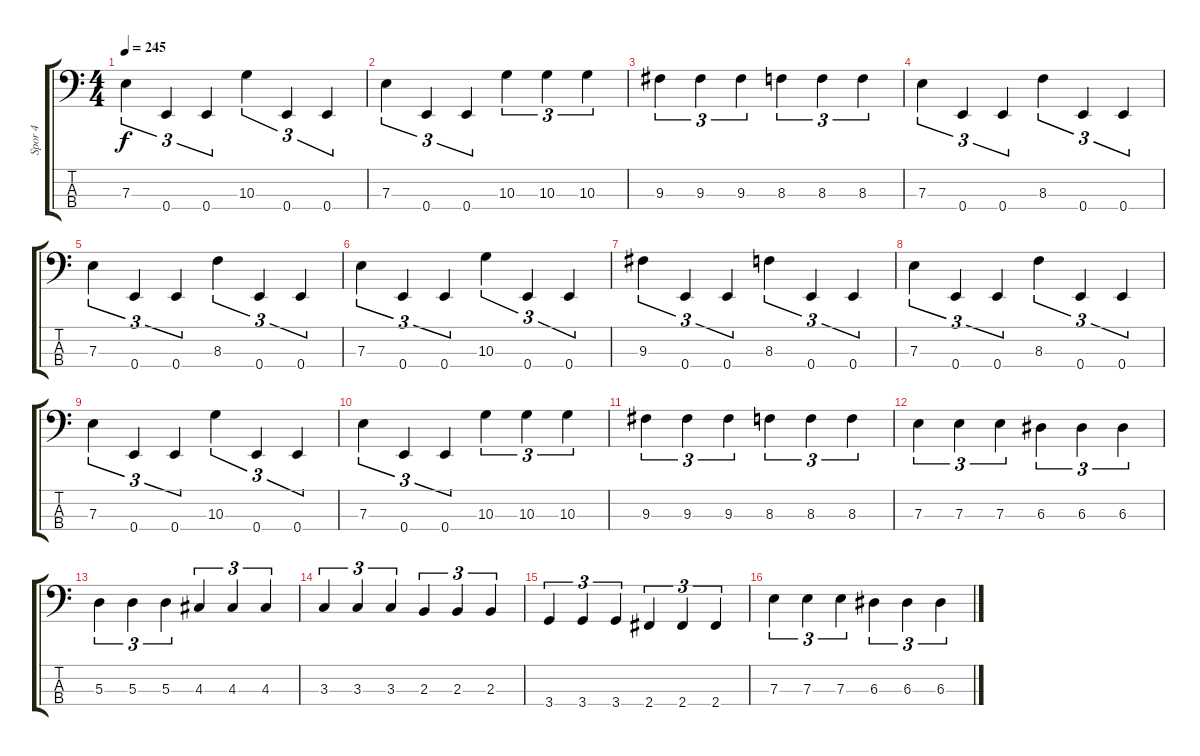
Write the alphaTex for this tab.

\track ("Spor 4" "Spor 4") {instrument electricbasspick}
\staff {score tabs}
\tuning (G2 D2 A1 E1) {hide}
\ts (4 4)
\tempo 245
\clef f4
\ks c
7.3.4{tu (3 2) dy f} 0.4.4{tu (3 2)} 0.4.4{tu (3 2)} 10.3.4{tu (3 2)} 0.4.4{tu (3 2)} 0.4.4{tu (3 2)} |
7.3.4{tu (3 2)} 0.4.4{tu (3 2)} 0.4.4{tu (3 2)} 10.3.4{tu (3 2)} 10.3.4{tu (3 2)} 10.3.4{tu (3 2)} |
9.3.4{tu (3 2)} 9.3.4{tu (3 2)} 9.3.4{tu (3 2)} 8.3.4{tu (3 2)} 8.3.4{tu (3 2)} 8.3.4{tu (3 2)} |
7.3.4{tu (3 2)} 0.4.4{tu (3 2)} 0.4.4{tu (3 2)} 8.3.4{tu (3 2)} 0.4.4{tu (3 2)} 0.4.4{tu (3 2)} |
7.3.4{tu (3 2)} 0.4.4{tu (3 2)} 0.4.4{tu (3 2)} 8.3.4{tu (3 2)} 0.4.4{tu (3 2)} 0.4.4{tu (3 2)} |
7.3.4{tu (3 2)} 0.4.4{tu (3 2)} 0.4.4{tu (3 2)} 10.3.4{tu (3 2)} 0.4.4{tu (3 2)} 0.4.4{tu (3 2)} |
9.3.4{tu (3 2)} 0.4.4{tu (3 2)} 0.4.4{tu (3 2)} 8.3.4{tu (3 2)} 0.4.4{tu (3 2)} 0.4.4{tu (3 2)} |
7.3.4{tu (3 2)} 0.4.4{tu (3 2)} 0.4.4{tu (3 2)} 8.3.4{tu (3 2)} 0.4.4{tu (3 2)} 0.4.4{tu (3 2)} |
7.3.4{tu (3 2)} 0.4.4{tu (3 2)} 0.4.4{tu (3 2)} 10.3.4{tu (3 2)} 0.4.4{tu (3 2)} 0.4.4{tu (3 2)} |
7.3.4{tu (3 2)} 0.4.4{tu (3 2)} 0.4.4{tu (3 2)} 10.3.4{tu (3 2)} 10.3.4{tu (3 2)} 10.3.4{tu (3 2)} |
9.3.4{tu (3 2)} 9.3.4{tu (3 2)} 9.3.4{tu (3 2)} 8.3.4{tu (3 2)} 8.3.4{tu (3 2)} 8.3.4{tu (3 2)} |
7.3.4{tu (3 2)} 7.3.4{tu (3 2)} 7.3.4{tu (3 2)} 6.3.4{tu (3 2)} 6.3.4{tu (3 2)} 6.3.4{tu (3 2)} |
5.3.4{tu (3 2)} 5.3.4{tu (3 2)} 5.3.4{tu (3 2)} 4.3.4{tu (3 2)} 4.3.4{tu (3 2)} 4.3.4{tu (3 2)} |
3.3.4{tu (3 2)} 3.3.4{tu (3 2)} 3.3.4{tu (3 2)} 2.3.4{tu (3 2)} 2.3.4{tu (3 2)} 2.3.4{tu (3 2)} |
3.4.4{tu (3 2)} 3.4.4{tu (3 2)} 3.4.4{tu (3 2)} 2.4.4{tu (3 2)} 2.4.4{tu (3 2)} 2.4.4{tu (3 2)} |
7.3.4{tu (3 2)} 7.3.4{tu (3 2)} 7.3.4{tu (3 2)} 6.3.4{tu (3 2)} 6.3.4{tu (3 2)} 6.3.4{tu (3 2)}
